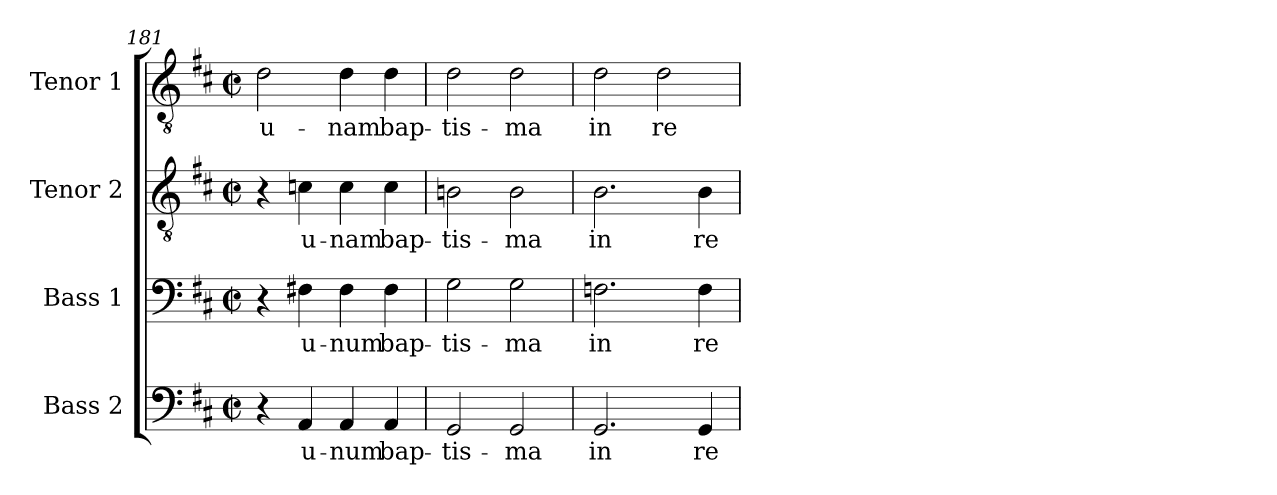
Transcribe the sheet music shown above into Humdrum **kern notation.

**kern	**text	**kern	**text	**kern	**text	**kern	**text
*part4	*part4	*part3	*part3	*part2	*part2	*part1	*part1
*staff4	*staff4	*staff3	*staff3	*staff2	*staff2	*staff1	*staff1
*I"Bass 2	*	*I"Bass 1	*	*I"Tenor 2	*	*I"Tenor 1	*
*I'B. 2	*	*I'B. 1	*	*I'T. 2	*	*I'T. 1	*
*clefF4	*	*clefF4	*	*clefGv2	*	*clefGv2	*
*k[f#c#]	*	*k[f#c#]	*	*k[f#c#]	*	*k[f#c#]	*
*D:	*	*D:	*	*D:	*	*D:	*
*M2/2	*	*M2/2	*	*M2/2	*	*M2/2	*
*met(c|)	*	*met(c|)	*	*met(c|)	*	*met(c|)	*
=181	=181	=181	=181	=181	=181	=181	=181
!	!	!	!	!	!	!	!LO:LY:b
4r	.	4r	.	4r	.	2d\	u-
!	!LO:LY:b	!	!LO:LY:b	!	!LO:LY:b	!	!
4AA/	u-	4F#X\	u-	4cn\	u-	.	.
!	!LO:LY:b	!	!LO:LY:b	!	!LO:LY:b	!	!LO:LY:b
4AA/	-num	4F#\	-num	4c\	-nam	4d\	-nam
!	!LO:LY:b	!	!LO:LY:b	!	!LO:LY:b	!	!LO:LY:b
4AA/	bap-	4F#\	bap-	4c\	bap-	4d\	bap-
=182	=182	=182	=182	=182	=182	=182	=182
!	!LO:LY:b	!	!LO:LY:b	!	!LO:LY:b	!	!LO:LY:b
2GG/	-tis-	2G\	-tis-	2Bn\	-tis-	2d\	-tis-
!	!LO:LY:b	!	!LO:LY:b	!	!LO:LY:b	!	!LO:LY:b
2GG/	-ma	2G\	-ma	2B\	-ma	2d\	-ma
=183	=183	=183	=183	=183	=183	=183	=183
!	!LO:LY:b	!	!LO:LY:b	!	!LO:LY:b	!	!LO:LY:b
2.GG/	in	2.Fn\	in	2.B\	in	2d\	in
!	!	!	!	!	!	!	!LO:LY:b
.	.	.	.	.	.	2d\	re-
!	!LO:LY:b	!	!LO:LY:b	!	!LO:LY:b	!	!
4GG/	re-	4F\	re-	4B\	re-	.	.
=	=	=	=	=	=	=	=
*-	*-	*-	*-	*-	*-	*-	*-
